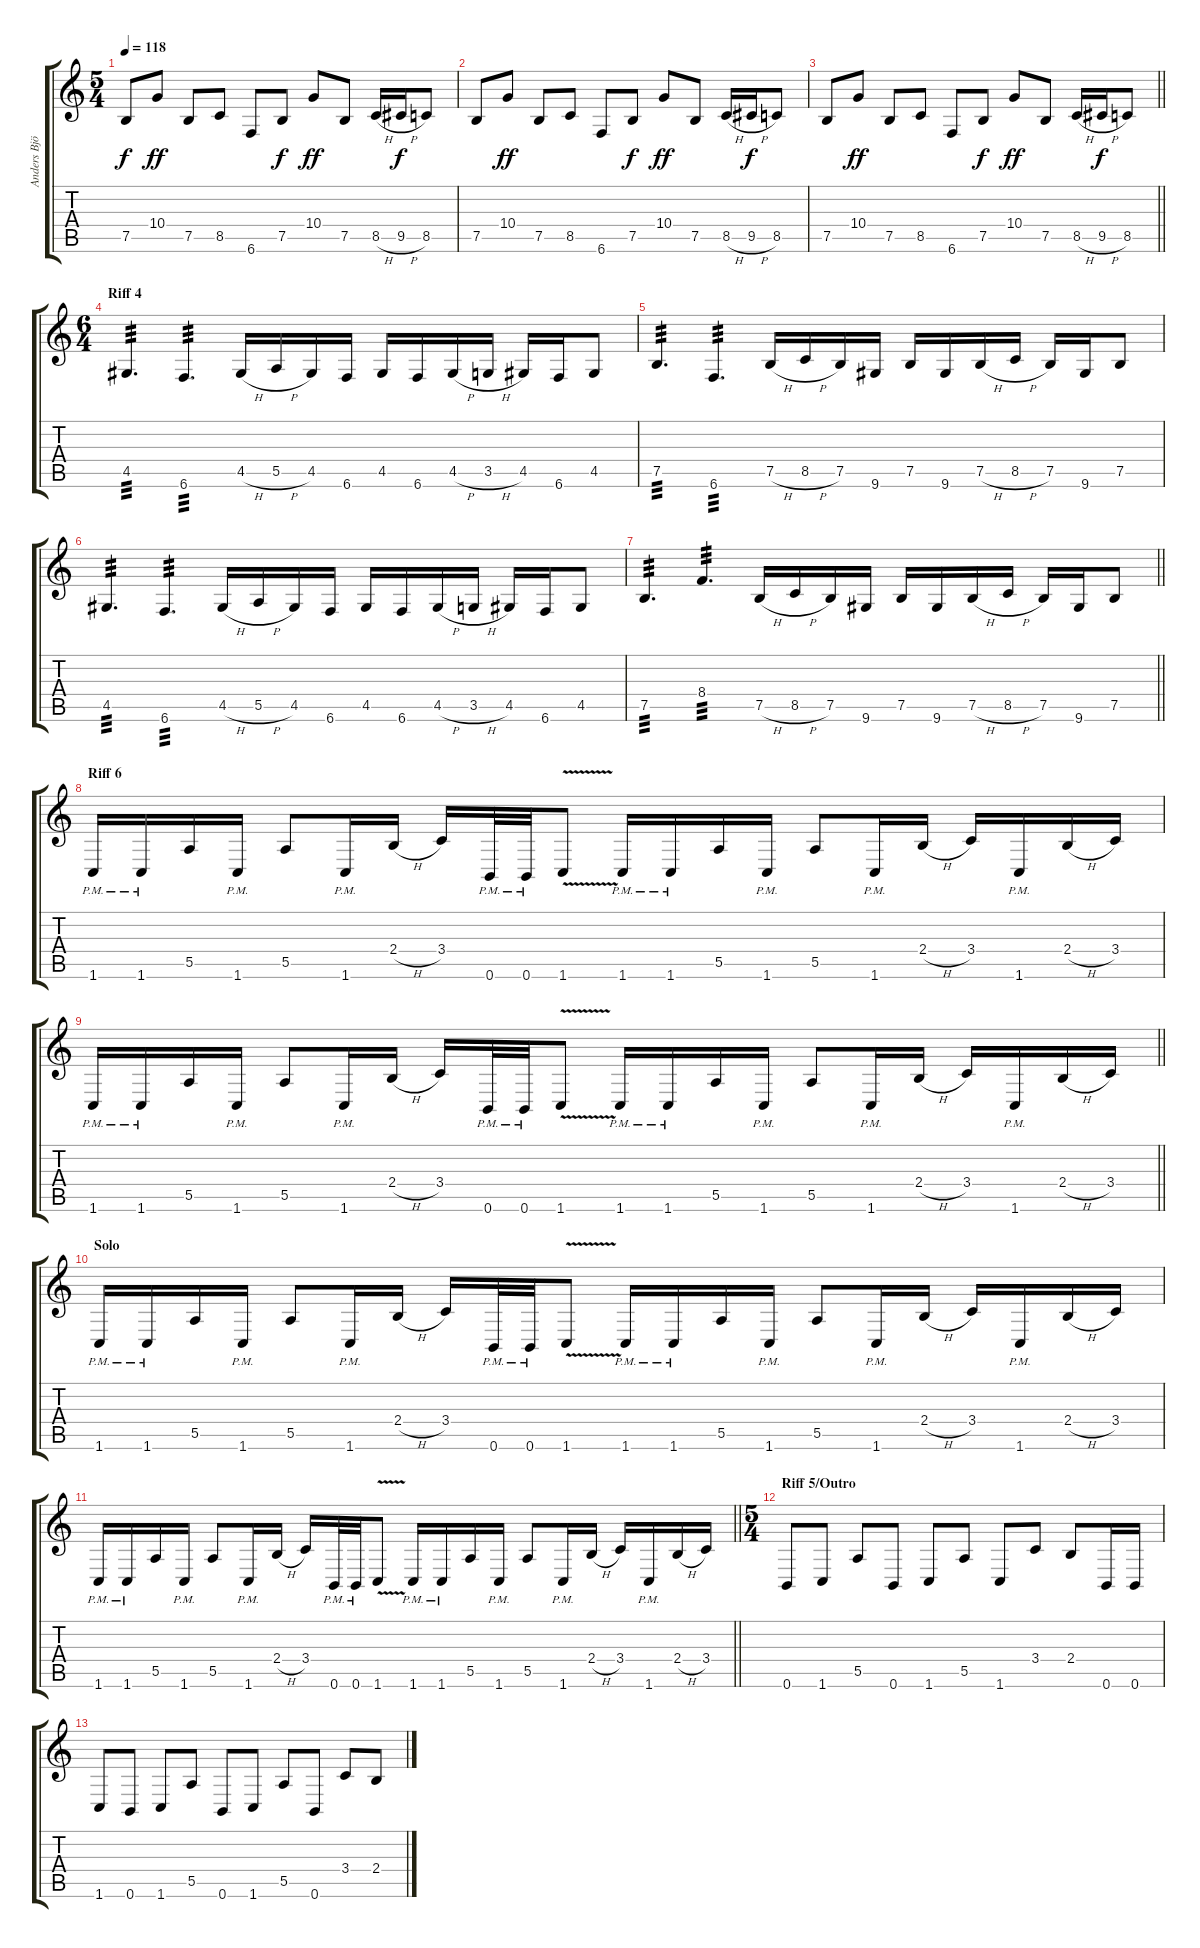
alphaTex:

\track ("Anders Björler" "Anders Bjö") {instrument distortionguitar}
\staff {score tabs}
\tuning (B3 Gb3 D3 A2 E2 B1) {hide}
\ts (5 4)
\tempo 118
\clef g2
\ks c
7.5.8{dy f} 10.4.8{dy ff} 7.5.8 8.5.8 6.6.8 7.5.8{dy f} 10.4.8{dy ff} 7.5.8 8.5{h}.16 9.5{h}.16{dy f} 8.5.8 |
7.5.8 10.4.8{dy ff} 7.5.8 8.5.8 6.6.8 7.5.8{dy f} 10.4.8{dy ff} 7.5.8 8.5{h}.16 9.5{h}.16{dy f} 8.5.8 |
\barLineRight lightlight
7.5.8 10.4.8{dy ff} 7.5.8 8.5.8 6.6.8 7.5.8{dy f} 10.4.8{dy ff} 7.5.8 8.5{h}.16 9.5{h}.16{dy f} 8.5.8 |
\ts (6 4)
\section ("" "Riff 4")
4.5.4{d tp 3} 6.6.4{d tp 3} 4.5{h}.16 5.5{h}.16 4.5.16 6.6.16 4.5.16 6.6.16 4.5{h}.16 3.5{h}.16 4.5.16 6.6.16 4.5.8 |
7.5.4{d tp 3} 6.6.4{d tp 3} 7.5{h}.16 8.5{h}.16 7.5.16 9.6.16 7.5.16 9.6.16 7.5{h}.16 8.5{h}.16 7.5.16 9.6.16 7.5.8 |
4.5.4{d tp 3} 6.6.4{d tp 3} 4.5{h}.16 5.5{h}.16 4.5.16 6.6.16 4.5.16 6.6.16 4.5{h}.16 3.5{h}.16 4.5.16 6.6.16 4.5.8 |
\barLineRight lightlight
7.5.4{d tp 3} 8.4.4{d tp 3} 7.5{h}.16 8.5{h}.16 7.5.16 9.6.16 7.5.16 9.6.16 7.5{h}.16 8.5{h}.16 7.5.16 9.6.16 7.5.8 |
\section ("" "Riff 6")
1.6{pm}.16 1.6{pm}.16 5.5.16 1.6{pm}.16 5.5.8 1.6{pm}.16 2.4{h}.16 3.4.16 0.6{pm}.32 0.6{pm}.32 1.6{v}.8 1.6{pm}.16 1.6{pm}.16 5.5.16 1.6{pm}.16 5.5.8 1.6{pm}.16 2.4{h}.16 3.4.16 1.6{pm}.16 2.4{h}.16 3.4.16 |
\barLineRight lightlight
1.6{pm}.16 1.6{pm}.16 5.5.16 1.6{pm}.16 5.5.8 1.6{pm}.16 2.4{h}.16 3.4.16 0.6{pm}.32 0.6{pm}.32 1.6{v}.8 1.6{pm}.16 1.6{pm}.16 5.5.16 1.6{pm}.16 5.5.8 1.6{pm}.16 2.4{h}.16 3.4.16 1.6{pm}.16 2.4{h}.16 3.4.16 |
\section ("" "Solo")
1.6{pm}.16 1.6{pm}.16 5.5.16 1.6{pm}.16 5.5.8 1.6{pm}.16 2.4{h}.16 3.4.16 0.6{pm}.32 0.6{pm}.32 1.6{v}.8 1.6{pm}.16 1.6{pm}.16 5.5.16 1.6{pm}.16 5.5.8 1.6{pm}.16 2.4{h}.16 3.4.16 1.6{pm}.16 2.4{h}.16 3.4.16 |
\barLineRight lightlight
1.6{pm}.16 1.6{pm}.16 5.5.16 1.6{pm}.16 5.5.8 1.6{pm}.16 2.4{h}.16 3.4.16 0.6{pm}.32 0.6{pm}.32 1.6{v}.8 1.6{pm}.16 1.6{pm}.16 5.5.16 1.6{pm}.16 5.5.8 1.6{pm}.16 2.4{h}.16 3.4.16 1.6{pm}.16 2.4{h}.16 3.4.16 |
\ts (5 4)
\section ("" "Riff 5/Outro")
0.6.8 1.6.8 5.5.8 0.6.8 1.6.8 5.5.8 1.6.8 3.4.8 2.4.8 0.6.16 0.6.16 |
1.6.8 0.6.8 1.6.8 5.5.8 0.6.8 1.6.8 5.5.8 0.6.8 3.4.8 2.4.8
